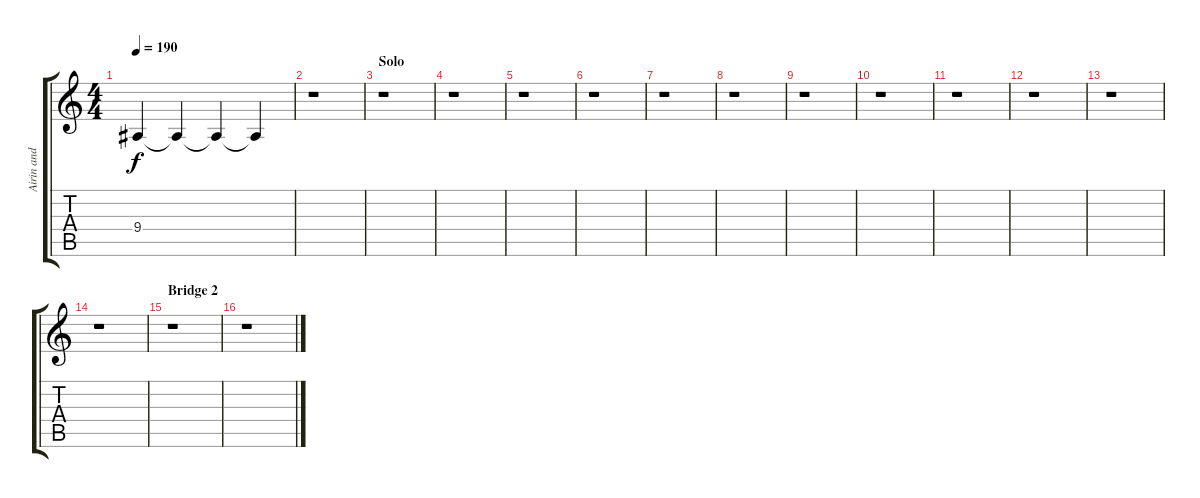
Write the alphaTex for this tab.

\track ("Airin and Ben (Backing Vocals)" "Airin and ") {instrument clarinet}
\staff {score tabs}
\tuning (Eb4 Bb3 Gb3 Db3 Ab2 Eb2) {hide}
\ts (4 4)
\tempo 190
\clef g2
\ks c
9.4{t}.4{dy f} 9.4{t}.4 9.4{t}.4 9.4{t}.4 |
r.1 |
\section ("" "Solo")
r.1 |
r.1 |
r.1 |
r.1 |
r.1 |
r.1 |
r.1 |
r.1 |
r.1 |
r.1 |
r.1 |
r.1 |
\section ("" "Bridge 2")
r.1 |
r.1
